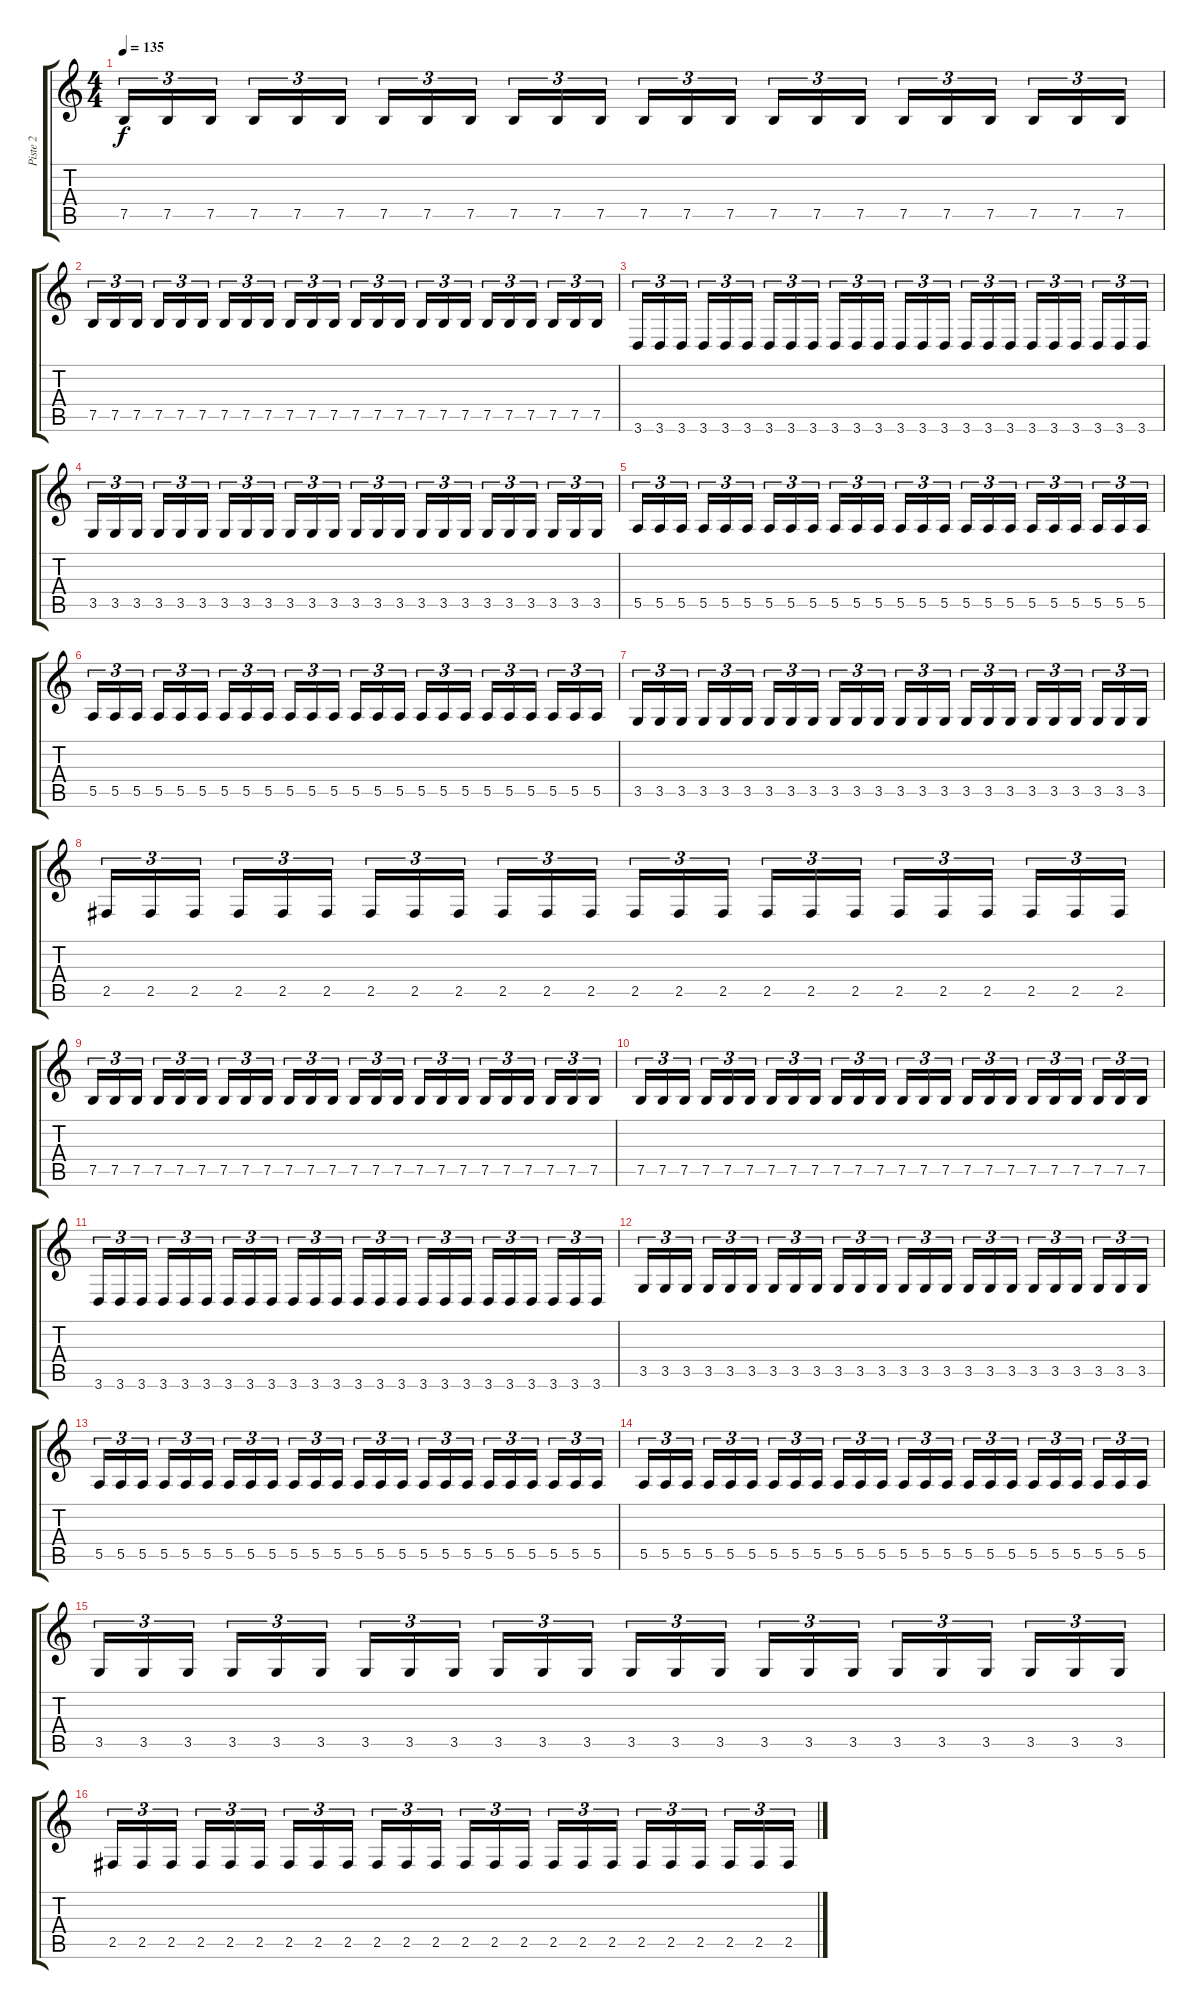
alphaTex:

\track ("Piste 2" "Piste 2") {instrument distortionguitar}
\staff {score tabs}
\tuning (B3 Gb3 D3 A2 E2 B1) {hide}
\ts (4 4)
\tempo 135
\clef g2
\ks c
7.5.16{tu (3 2) dy f} 7.5.16{tu (3 2)} 7.5.16{tu (3 2)} 7.5.16{tu (3 2)} 7.5.16{tu (3 2)} 7.5.16{tu (3 2)} 7.5.16{tu (3 2)} 7.5.16{tu (3 2)} 7.5.16{tu (3 2)} 7.5.16{tu (3 2)} 7.5.16{tu (3 2)} 7.5.16{tu (3 2)} 7.5.16{tu (3 2)} 7.5.16{tu (3 2)} 7.5.16{tu (3 2)} 7.5.16{tu (3 2)} 7.5.16{tu (3 2)} 7.5.16{tu (3 2)} 7.5.16{tu (3 2)} 7.5.16{tu (3 2)} 7.5.16{tu (3 2)} 7.5.16{tu (3 2)} 7.5.16{tu (3 2)} 7.5.16{tu (3 2)} |
7.5.16{tu (3 2)} 7.5.16{tu (3 2)} 7.5.16{tu (3 2)} 7.5.16{tu (3 2)} 7.5.16{tu (3 2)} 7.5.16{tu (3 2)} 7.5.16{tu (3 2)} 7.5.16{tu (3 2)} 7.5.16{tu (3 2)} 7.5.16{tu (3 2)} 7.5.16{tu (3 2)} 7.5.16{tu (3 2)} 7.5.16{tu (3 2)} 7.5.16{tu (3 2)} 7.5.16{tu (3 2)} 7.5.16{tu (3 2)} 7.5.16{tu (3 2)} 7.5.16{tu (3 2)} 7.5.16{tu (3 2)} 7.5.16{tu (3 2)} 7.5.16{tu (3 2)} 7.5.16{tu (3 2)} 7.5.16{tu (3 2)} 7.5.16{tu (3 2)} |
3.6.16{tu (3 2)} 3.6.16{tu (3 2)} 3.6.16{tu (3 2)} 3.6.16{tu (3 2)} 3.6.16{tu (3 2)} 3.6.16{tu (3 2)} 3.6.16{tu (3 2)} 3.6.16{tu (3 2)} 3.6.16{tu (3 2)} 3.6.16{tu (3 2)} 3.6.16{tu (3 2)} 3.6.16{tu (3 2)} 3.6.16{tu (3 2)} 3.6.16{tu (3 2)} 3.6.16{tu (3 2)} 3.6.16{tu (3 2)} 3.6.16{tu (3 2)} 3.6.16{tu (3 2)} 3.6.16{tu (3 2)} 3.6.16{tu (3 2)} 3.6.16{tu (3 2)} 3.6.16{tu (3 2)} 3.6.16{tu (3 2)} 3.6.16{tu (3 2)} |
3.5.16{tu (3 2)} 3.5.16{tu (3 2)} 3.5.16{tu (3 2)} 3.5.16{tu (3 2)} 3.5.16{tu (3 2)} 3.5.16{tu (3 2)} 3.5.16{tu (3 2)} 3.5.16{tu (3 2)} 3.5.16{tu (3 2)} 3.5.16{tu (3 2)} 3.5.16{tu (3 2)} 3.5.16{tu (3 2)} 3.5.16{tu (3 2)} 3.5.16{tu (3 2)} 3.5.16{tu (3 2)} 3.5.16{tu (3 2)} 3.5.16{tu (3 2)} 3.5.16{tu (3 2)} 3.5.16{tu (3 2)} 3.5.16{tu (3 2)} 3.5.16{tu (3 2)} 3.5.16{tu (3 2)} 3.5.16{tu (3 2)} 3.5.16{tu (3 2)} |
5.5.16{tu (3 2)} 5.5.16{tu (3 2)} 5.5.16{tu (3 2)} 5.5.16{tu (3 2)} 5.5.16{tu (3 2)} 5.5.16{tu (3 2)} 5.5.16{tu (3 2)} 5.5.16{tu (3 2)} 5.5.16{tu (3 2)} 5.5.16{tu (3 2)} 5.5.16{tu (3 2)} 5.5.16{tu (3 2)} 5.5.16{tu (3 2)} 5.5.16{tu (3 2)} 5.5.16{tu (3 2)} 5.5.16{tu (3 2)} 5.5.16{tu (3 2)} 5.5.16{tu (3 2)} 5.5.16{tu (3 2)} 5.5.16{tu (3 2)} 5.5.16{tu (3 2)} 5.5.16{tu (3 2)} 5.5.16{tu (3 2)} 5.5.16{tu (3 2)} |
5.5.16{tu (3 2)} 5.5.16{tu (3 2)} 5.5.16{tu (3 2)} 5.5.16{tu (3 2)} 5.5.16{tu (3 2)} 5.5.16{tu (3 2)} 5.5.16{tu (3 2)} 5.5.16{tu (3 2)} 5.5.16{tu (3 2)} 5.5.16{tu (3 2)} 5.5.16{tu (3 2)} 5.5.16{tu (3 2)} 5.5.16{tu (3 2)} 5.5.16{tu (3 2)} 5.5.16{tu (3 2)} 5.5.16{tu (3 2)} 5.5.16{tu (3 2)} 5.5.16{tu (3 2)} 5.5.16{tu (3 2)} 5.5.16{tu (3 2)} 5.5.16{tu (3 2)} 5.5.16{tu (3 2)} 5.5.16{tu (3 2)} 5.5.16{tu (3 2)} |
3.5.16{tu (3 2)} 3.5.16{tu (3 2)} 3.5.16{tu (3 2)} 3.5.16{tu (3 2)} 3.5.16{tu (3 2)} 3.5.16{tu (3 2)} 3.5.16{tu (3 2)} 3.5.16{tu (3 2)} 3.5.16{tu (3 2)} 3.5.16{tu (3 2)} 3.5.16{tu (3 2)} 3.5.16{tu (3 2)} 3.5.16{tu (3 2)} 3.5.16{tu (3 2)} 3.5.16{tu (3 2)} 3.5.16{tu (3 2)} 3.5.16{tu (3 2)} 3.5.16{tu (3 2)} 3.5.16{tu (3 2)} 3.5.16{tu (3 2)} 3.5.16{tu (3 2)} 3.5.16{tu (3 2)} 3.5.16{tu (3 2)} 3.5.16{tu (3 2)} |
2.5.16{tu (3 2)} 2.5.16{tu (3 2)} 2.5.16{tu (3 2)} 2.5.16{tu (3 2)} 2.5.16{tu (3 2)} 2.5.16{tu (3 2)} 2.5.16{tu (3 2)} 2.5.16{tu (3 2)} 2.5.16{tu (3 2)} 2.5.16{tu (3 2)} 2.5.16{tu (3 2)} 2.5.16{tu (3 2)} 2.5.16{tu (3 2)} 2.5.16{tu (3 2)} 2.5.16{tu (3 2)} 2.5.16{tu (3 2)} 2.5.16{tu (3 2)} 2.5.16{tu (3 2)} 2.5.16{tu (3 2)} 2.5.16{tu (3 2)} 2.5.16{tu (3 2)} 2.5.16{tu (3 2)} 2.5.16{tu (3 2)} 2.5.16{tu (3 2)} |
7.5.16{tu (3 2)} 7.5.16{tu (3 2)} 7.5.16{tu (3 2)} 7.5.16{tu (3 2)} 7.5.16{tu (3 2)} 7.5.16{tu (3 2)} 7.5.16{tu (3 2)} 7.5.16{tu (3 2)} 7.5.16{tu (3 2)} 7.5.16{tu (3 2)} 7.5.16{tu (3 2)} 7.5.16{tu (3 2)} 7.5.16{tu (3 2)} 7.5.16{tu (3 2)} 7.5.16{tu (3 2)} 7.5.16{tu (3 2)} 7.5.16{tu (3 2)} 7.5.16{tu (3 2)} 7.5.16{tu (3 2)} 7.5.16{tu (3 2)} 7.5.16{tu (3 2)} 7.5.16{tu (3 2)} 7.5.16{tu (3 2)} 7.5.16{tu (3 2)} |
7.5.16{tu (3 2)} 7.5.16{tu (3 2)} 7.5.16{tu (3 2)} 7.5.16{tu (3 2)} 7.5.16{tu (3 2)} 7.5.16{tu (3 2)} 7.5.16{tu (3 2)} 7.5.16{tu (3 2)} 7.5.16{tu (3 2)} 7.5.16{tu (3 2)} 7.5.16{tu (3 2)} 7.5.16{tu (3 2)} 7.5.16{tu (3 2)} 7.5.16{tu (3 2)} 7.5.16{tu (3 2)} 7.5.16{tu (3 2)} 7.5.16{tu (3 2)} 7.5.16{tu (3 2)} 7.5.16{tu (3 2)} 7.5.16{tu (3 2)} 7.5.16{tu (3 2)} 7.5.16{tu (3 2)} 7.5.16{tu (3 2)} 7.5.16{tu (3 2)} |
3.6.16{tu (3 2)} 3.6.16{tu (3 2)} 3.6.16{tu (3 2)} 3.6.16{tu (3 2)} 3.6.16{tu (3 2)} 3.6.16{tu (3 2)} 3.6.16{tu (3 2)} 3.6.16{tu (3 2)} 3.6.16{tu (3 2)} 3.6.16{tu (3 2)} 3.6.16{tu (3 2)} 3.6.16{tu (3 2)} 3.6.16{tu (3 2)} 3.6.16{tu (3 2)} 3.6.16{tu (3 2)} 3.6.16{tu (3 2)} 3.6.16{tu (3 2)} 3.6.16{tu (3 2)} 3.6.16{tu (3 2)} 3.6.16{tu (3 2)} 3.6.16{tu (3 2)} 3.6.16{tu (3 2)} 3.6.16{tu (3 2)} 3.6.16{tu (3 2)} |
3.5.16{tu (3 2)} 3.5.16{tu (3 2)} 3.5.16{tu (3 2)} 3.5.16{tu (3 2)} 3.5.16{tu (3 2)} 3.5.16{tu (3 2)} 3.5.16{tu (3 2)} 3.5.16{tu (3 2)} 3.5.16{tu (3 2)} 3.5.16{tu (3 2)} 3.5.16{tu (3 2)} 3.5.16{tu (3 2)} 3.5.16{tu (3 2)} 3.5.16{tu (3 2)} 3.5.16{tu (3 2)} 3.5.16{tu (3 2)} 3.5.16{tu (3 2)} 3.5.16{tu (3 2)} 3.5.16{tu (3 2)} 3.5.16{tu (3 2)} 3.5.16{tu (3 2)} 3.5.16{tu (3 2)} 3.5.16{tu (3 2)} 3.5.16{tu (3 2)} |
5.5.16{tu (3 2)} 5.5.16{tu (3 2)} 5.5.16{tu (3 2)} 5.5.16{tu (3 2)} 5.5.16{tu (3 2)} 5.5.16{tu (3 2)} 5.5.16{tu (3 2)} 5.5.16{tu (3 2)} 5.5.16{tu (3 2)} 5.5.16{tu (3 2)} 5.5.16{tu (3 2)} 5.5.16{tu (3 2)} 5.5.16{tu (3 2)} 5.5.16{tu (3 2)} 5.5.16{tu (3 2)} 5.5.16{tu (3 2)} 5.5.16{tu (3 2)} 5.5.16{tu (3 2)} 5.5.16{tu (3 2)} 5.5.16{tu (3 2)} 5.5.16{tu (3 2)} 5.5.16{tu (3 2)} 5.5.16{tu (3 2)} 5.5.16{tu (3 2)} |
5.5.16{tu (3 2)} 5.5.16{tu (3 2)} 5.5.16{tu (3 2)} 5.5.16{tu (3 2)} 5.5.16{tu (3 2)} 5.5.16{tu (3 2)} 5.5.16{tu (3 2)} 5.5.16{tu (3 2)} 5.5.16{tu (3 2)} 5.5.16{tu (3 2)} 5.5.16{tu (3 2)} 5.5.16{tu (3 2)} 5.5.16{tu (3 2)} 5.5.16{tu (3 2)} 5.5.16{tu (3 2)} 5.5.16{tu (3 2)} 5.5.16{tu (3 2)} 5.5.16{tu (3 2)} 5.5.16{tu (3 2)} 5.5.16{tu (3 2)} 5.5.16{tu (3 2)} 5.5.16{tu (3 2)} 5.5.16{tu (3 2)} 5.5.16{tu (3 2)} |
3.5.16{tu (3 2)} 3.5.16{tu (3 2)} 3.5.16{tu (3 2)} 3.5.16{tu (3 2)} 3.5.16{tu (3 2)} 3.5.16{tu (3 2)} 3.5.16{tu (3 2)} 3.5.16{tu (3 2)} 3.5.16{tu (3 2)} 3.5.16{tu (3 2)} 3.5.16{tu (3 2)} 3.5.16{tu (3 2)} 3.5.16{tu (3 2)} 3.5.16{tu (3 2)} 3.5.16{tu (3 2)} 3.5.16{tu (3 2)} 3.5.16{tu (3 2)} 3.5.16{tu (3 2)} 3.5.16{tu (3 2)} 3.5.16{tu (3 2)} 3.5.16{tu (3 2)} 3.5.16{tu (3 2)} 3.5.16{tu (3 2)} 3.5.16{tu (3 2)} |
2.5.16{tu (3 2)} 2.5.16{tu (3 2)} 2.5.16{tu (3 2)} 2.5.16{tu (3 2)} 2.5.16{tu (3 2)} 2.5.16{tu (3 2)} 2.5.16{tu (3 2)} 2.5.16{tu (3 2)} 2.5.16{tu (3 2)} 2.5.16{tu (3 2)} 2.5.16{tu (3 2)} 2.5.16{tu (3 2)} 2.5.16{tu (3 2)} 2.5.16{tu (3 2)} 2.5.16{tu (3 2)} 2.5.16{tu (3 2)} 2.5.16{tu (3 2)} 2.5.16{tu (3 2)} 2.5.16{tu (3 2)} 2.5.16{tu (3 2)} 2.5.16{tu (3 2)} 2.5.16{tu (3 2)} 2.5.16{tu (3 2)} 2.5.16{tu (3 2)}
